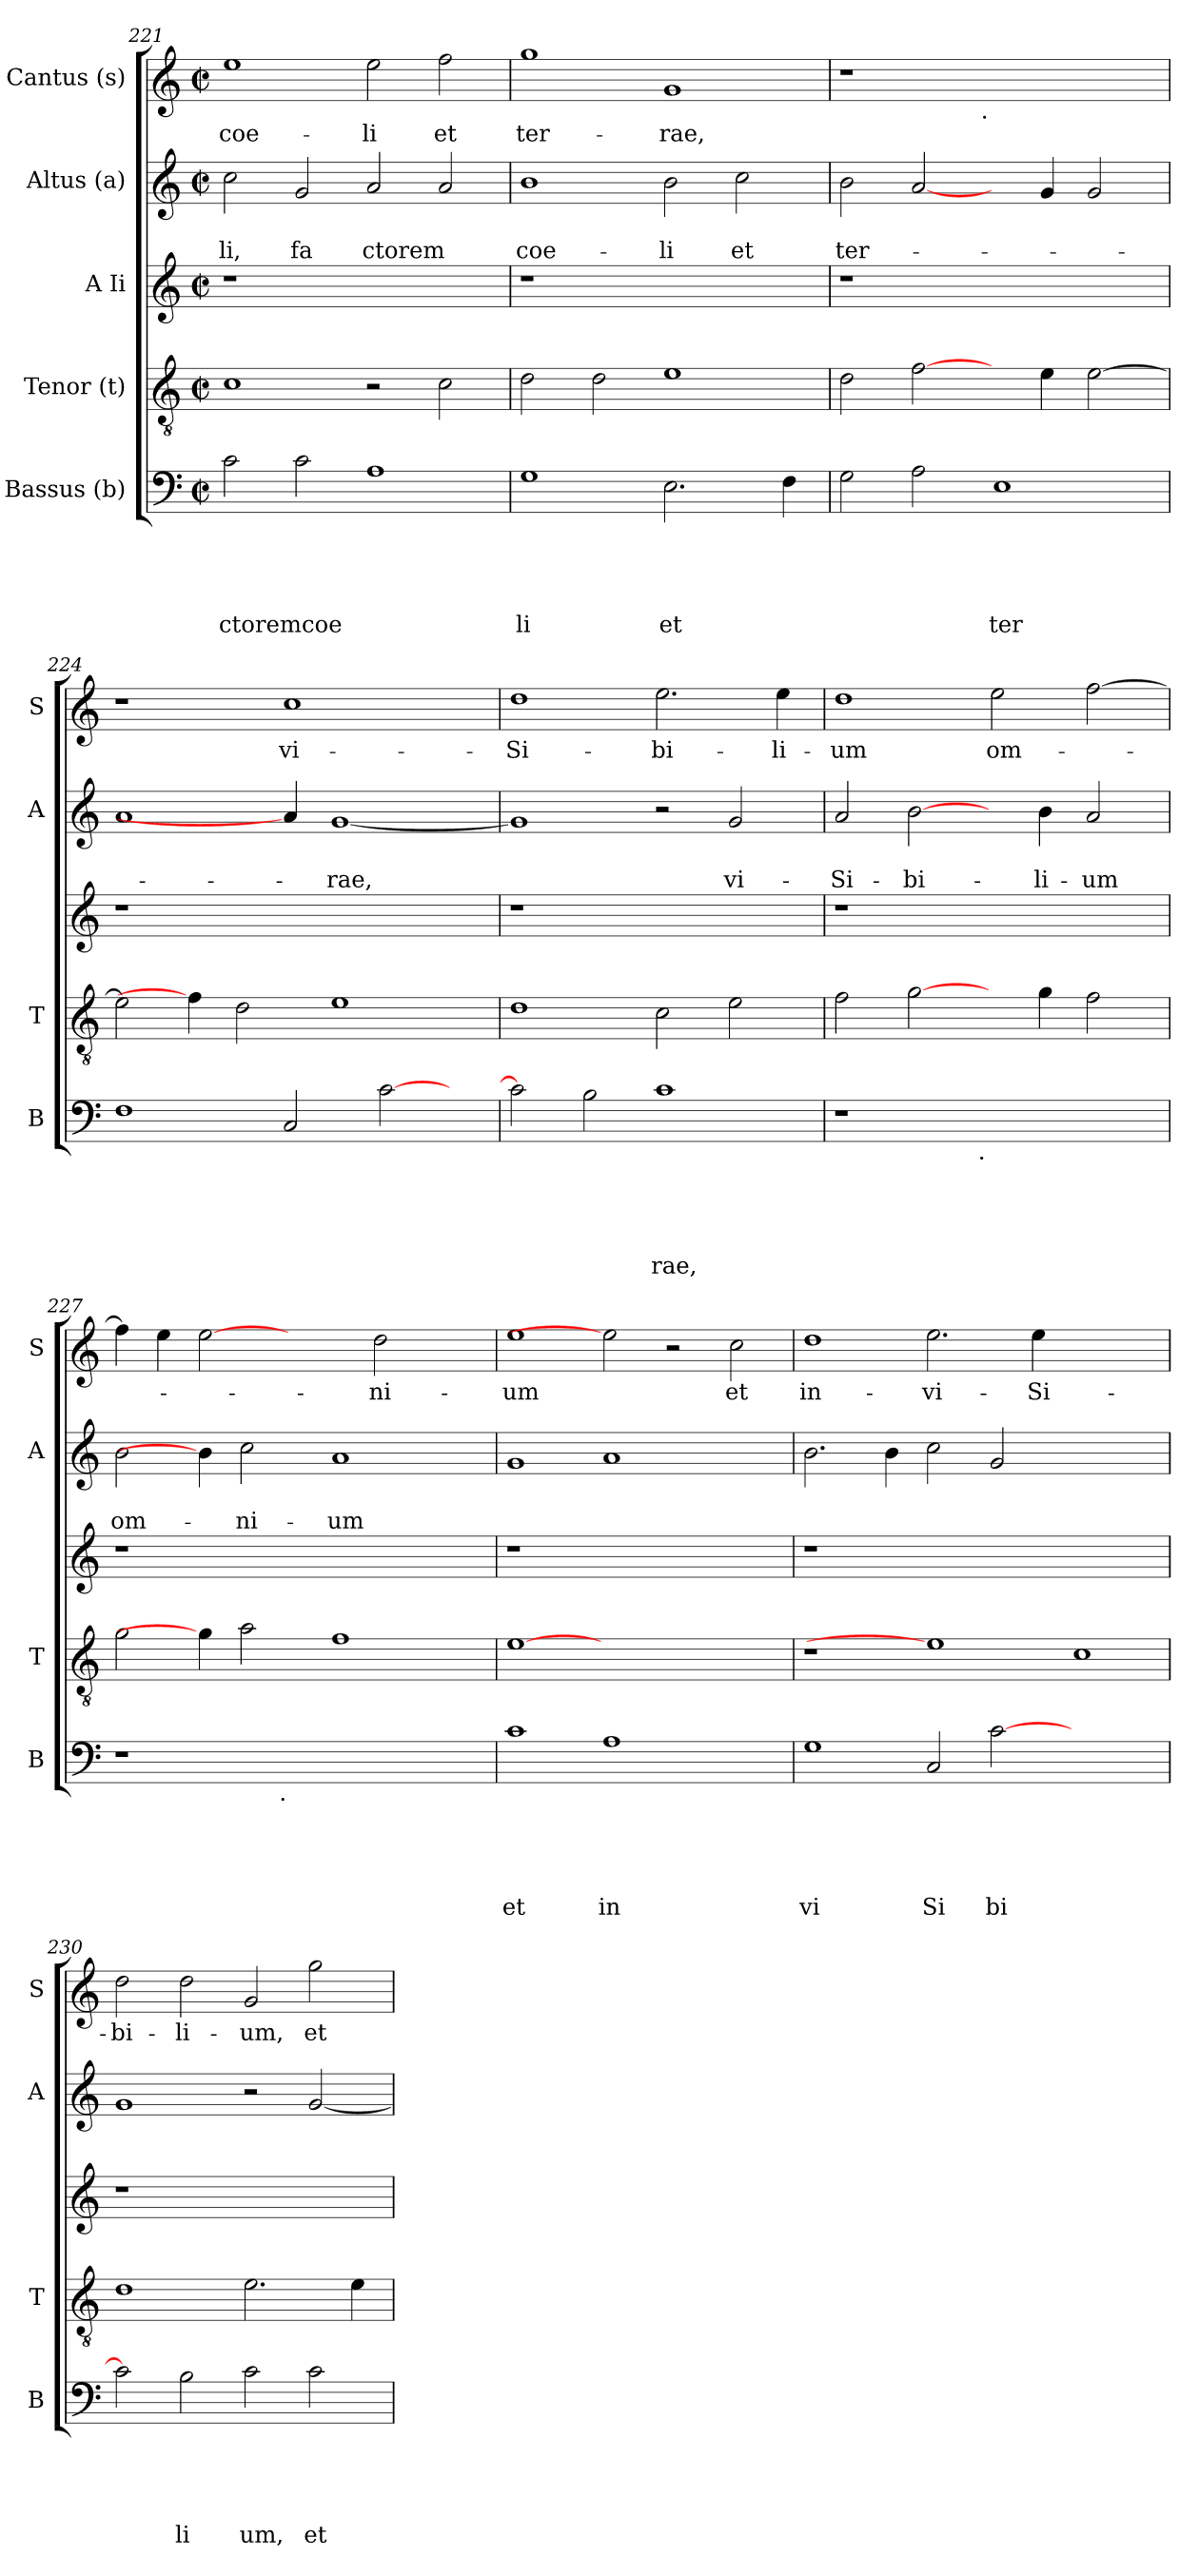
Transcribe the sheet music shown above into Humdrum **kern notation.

**kern	**text	**text	**text	**text	**text	**kern	**kern	**kern	**text	**text	**kern	**text
*part5	*part5	*part5	*part5	*part5	*part5	*part4	*part3	*part2	*part2	*part2	*part1	*part1
*staff5	*staff5	*staff5	*staff5	*staff5	*staff5	*staff4	*staff3	*staff2	*staff2	*staff2	*staff1	*staff1
*I"Bassus (b)	*	*	*	*	*	*I"Tenor (t)	*I"A Ii	*I"Altus (a)	*	*	*I"Cantus (s)	*
*I'B	*	*	*	*	*	*I'T	*	*I'A	*	*	*I'S	*
*clefF4	*	*	*	*	*	*clefGv2	*clefG2	*clefG2	*	*	*clefG2	*
*k[]	*	*	*	*	*	*k[]	*k[]	*k[]	*	*	*k[]	*
*C:	*	*	*	*	*	*C:	*C:	*C:	*	*	*C:	*
*M2/2	*	*	*	*	*	*M2/2	*M2/2	*M2/2	*	*	*M2/2	*
*met(c|)	*	*	*	*	*	*met(c|)	*met(c|)	*met(c|)	*	*	*met(c|)	*
=221	=221	=221	=221	=221	=221	=221	=221	=221	=221	=221	=221	=221
!	!	!	!	!	!LO:LY:b	!	!	!	!	!LO:LY:b	!	!LO:LY:b
2c\	.	.	.	.	ctoremcoe	1c	1r	2cc\	.	li,	1ee	coe-
!	!	!	!	!	!	!	!	!	!	!LO:LY:b	!	!
2c\	.	.	.	.	.	.	.	2g/	.	fa	.	.
!	!	!	!	!	!	!	!	!	!	!LO:LY:b	!	!LO:LY:b
1A	.	.	.	.	.	2r	1ryy	2a/	.	ctorem	2ee\	-li
!	!	!	!	!	!	!	!	!	!	!	!	!LO:LY:b
.	.	.	.	.	.	2c\	.	2a/	.	.	2ff\	et
!!LO:LB:g=z
=222	=222	=222	=222	=222	=222	=222	=222	=222	=222	=222	=222	=222
!	!	!	!	!	!LO:LY:b	!	!	!	!	!LO:LY:b	!	!LO:LY:b
1G	.	.	.	.	li	2d\	1r	1b	.	coe-	1gg	ter-
.	.	.	.	.	.	2d\	.	.	.	.	.	.
!	!	!	!	!	!LO:LY:b	!	!	!	!	!LO:LY:b	!	!LO:LY:b
2.E\	.	.	.	.	et	1e	1ryy	2b\	.	-li	1g	-rae,
!	!	!	!	!	!	!	!	!	!	!LO:LY:b	!	!
.	.	.	.	.	.	.	.	2cc\	.	et	.	.
4F\	.	.	.	.	.	.	.	.	.	.	.	.
=223	=223	=223	=223	=223	=223	=223	=223	=223	=223	=223	=223	=223
!	!	!	!	!	!	!	!	!	!	!LO:LY:b	!	!
*	*	*	*	*	*	*	*	*	*	*	*^	*
2G\	.	.	.	.	.	2d\	1r	2b\	.	ter-	1r	2ryy	.
2A\	.	.	.	.	.	[2f\	.	[2a/	.	.	.	4...ryy	.
!	!	!	!	!	!	!	!	!	!	!	!	!LO:TX:b:t=.	!
.	.	.	.	.	.	.	.	.	.	.	.	1ryy	.
!	!	!	!	!	!LO:LY:b	!	!	!	!	!	!	!	!
1E	.	.	.	.	ter	4ryy	1ryy	4ryy	.	.	1ryy	.	.
.	.	.	.	.	.	4e\	.	4g/	.	.	.	.	.
.	.	.	.	.	.	[>2e\	.	2g/	.	.	.	.	.
.	.	.	.	.	.	.	.	.	.	.	.	32ryy	.
*	*	*	*	*	*	*	*	*	*	*	*v	*v	*
=224	=224	=224	=224	=224	=224	=224	=224	=224	=224	=224	=224	=224
1F	.	.	.	.	.	2e\]	1r	1a	.	.	1r	.
.	.	.	.	.	.	4f\]	.	.	.	.	.	.
.	.	.	.	.	.	2d\	.	.	.	.	.	.
!	!	!	!	!	!	!	!	!	!	!	!	!LO:LY:b
2C/	.	.	.	.	.	.	1ryy	4a/]	.	.	1cc	vi-
!	!	!	!	!	!	!	!	!	!	!LO:LY:b	!	!
.	.	.	.	.	.	1e	.	[<1g	.	-rae,	.	.
[>2c\	.	.	.	.	.	.	.	.	.	.	.	.
4ryy	.	.	.	.	.	.	4ryy	.	.	.	4ryy	.
=225	=225	=225	=225	=225	=225	=225	=225	=225	=225	=225	=225	=225
!	!	!	!	!	!	!	!	!	!	!	!	!LO:LY:b
2c\]	.	.	.	.	.	1d	1r	1g]	.	.	1dd	-Si-
2B\	.	.	.	.	.	.	.	.	.	.	.	.
!	!	!	!	!	!LO:LY:b	!	!	!	!	!	!	!LO:LY:b
1c	.	.	.	.	rae,	2c\	1ryy	2r	.	.	2.ee\	-bi-
!	!	!	!	!	!	!	!	!	!	!LO:LY:b	!	!
.	.	.	.	.	.	2e\	.	2g/	.	vi-	.	.
!	!	!	!	!	!	!	!	!	!	!	!	!LO:LY:b
.	.	.	.	.	.	.	.	.	.	.	4ee\	-li-
=226	=226	=226	=226	=226	=226	=226	=226	=226	=226	=226	=226	=226
!	!	!	!	!	!	!	!	!	!	!LO:LY:b	!	!LO:LY:b
*^	*	*	*	*	*	*	*	*	*	*	*	*
1r	2ryy	.	.	.	.	.	2f\	1r	2a/	.	-Si-	1dd	-um
!	!	!	!	!	!	!	!	!	!	!	!LO:LY:b	!	!
.	4...ryy	.	.	.	.	.	[2g\	.	[2b\	.	-bi-	.	.
!	!LO:TX:b:t=.	!	!	!	!	!	!	!	!	!	!	!	!
.	1ryy	.	.	.	.	.	.	.	.	.	.	.	.
!	!	!	!	!	!	!	!	!	!	!	!	!	!LO:LY:b
1ryy	.	.	.	.	.	.	4ryy	1ryy	4ryy	.	.	2ee\	om-
!	!	!	!	!	!	!	!	!	!	!	!LO:LY:b	!	!
.	.	.	.	.	.	.	4g\	.	4b\	.	-li-	.	.
!	!	!	!	!	!	!	!	!	!	!	!LO:LY:b	!	!
.	.	.	.	.	.	.	2f\	.	2a/	.	-um	[>2ff\	.
.	32ryy	.	.	.	.	.	.	.	.	.	.	.	.
=227	=227	=227	=227	=227	=227	=227	=227	=227	=227	=227	=227	=227	=227
!	!	!	!	!	!	!	!	!	!	!	!LO:LY:b	!	!
1r	2ryy	.	.	.	.	.	2g\	1r	2b\	.	om-	4ff\]	.
.	.	.	.	.	.	.	.	.	.	.	.	4ee\	.
.	4...ryy	.	.	.	.	.	4g\]	.	4b\]	.	.	[2ee	.
!	!	!	!	!	!	!	!	!	!	!	!LO:LY:b	!	!
.	.	.	.	.	.	.	2a\	.	2cc\	.	-ni-	.	.
!	!LO:TX:b:t=.	!	!	!	!	!	!	!	!	!	!	!	!
.	1ryy	.	.	.	.	.	.	.	.	.	.	.	.
1ryy	.	.	.	.	.	.	.	1ryy	.	.	.	2ryy	.
!	!	!	!	!	!	!	!	!	!	!	!LO:LY:b	!	!
.	.	.	.	.	.	.	1f	.	1a	.	-um	.	.
!	!	!	!	!	!	!	!	!	!	!	!	!	!LO:LY:b
.	.	.	.	.	.	.	.	.	.	.	.	2dd\	-ni-
.	4ryy	.	.	.	.	.	.	.	.	.	.	.	.
4ryy	.	.	.	.	.	.	.	4ryy	.	.	.	4ryy	.
.	32ryy	.	.	.	.	.	.	.	.	.	.	.	.
!!LO:LB:g=z
=228	=228	=228	=228	=228	=228	=228	=228	=228	=228	=228	=228	=228	=228
!	!	!	!	!	!	!LO:LY:b	!	!	!	!	!	!	!LO:LY:b
*v	*v	*	*	*	*	*	*	*	*	*	*	*	*
1c	.	.	.	.	et	[1e	1r	1g	.	.	1ee	-um
!	!	!	!	!	!LO:LY:b	!	!	!	!	!	!	!
1A	.	.	.	.	in	1.ryy	1.ryy	1a	.	.	2ee]	.
.	.	.	.	.	.	.	.	.	.	.	2r	.
!	!	!	!	!	!	!	!	!	!	!	!	!LO:LY:b
2ryy	.	.	.	.	.	.	.	2ryy	.	.	2cc\	et
=229	=229	=229	=229	=229	=229	=229	=229	=229	=229	=229	=229	=229
!	!	!	!	!	!LO:LY:b	!	!	!	!	!	!	!LO:LY:b
1G	.	.	.	.	vi	1r	1r	2.b\	.	.	1dd	in-
.	.	.	.	.	.	.	.	4b\	.	.	.	.
!	!	!	!	!	!LO:LY:b	!	!	!	!	!	!	!LO:LY:b
2C/	.	.	.	.	Si	1e]	0ryy	2cc\	.	.	2.ee\	-vi-
!	!	!	!	!	!LO:LY:b	!	!	!	!	!	!	!
[>2c\	.	.	.	.	bi	.	.	2g/	.	.	.	.
!	!	!	!	!	!	!	!	!	!	!	!	!LO:LY:b
.	.	.	.	.	.	.	.	.	.	.	4ee\	-Si-
1ryy	.	.	.	.	.	1c	.	1ryy	.	.	1ryy	.
=230	=230	=230	=230	=230	=230	=230	=230	=230	=230	=230	=230	=230
!	!	!	!	!	!	!	!	!	!	!	!	!LO:LY:b
2c\]	.	.	.	.	.	1d	1r	1g	.	.	2dd\	-bi-
!	!	!	!	!	!LO:LY:b	!	!	!	!	!	!	!LO:LY:b
2B\	.	.	.	.	li	.	.	.	.	.	2dd\	-li-
!	!	!	!	!	!LO:LY:b	!	!	!	!	!	!	!LO:LY:b
2c\	.	.	.	.	um,	2.e\	1ryy	2r	.	.	2g/	-um,
!	!	!	!	!	!LO:LY:b	!	!	!	!	!	!	!LO:LY:b
2c\	.	.	.	.	et	.	.	[<2g/	.	.	2gg\	et
.	.	.	.	.	.	4e\	.	.	.	.	.	.
=	=	=	=	=	=	=	=	=	=	=	=	=
*-	*-	*-	*-	*-	*-	*-	*-	*-	*-	*-	*-	*-
